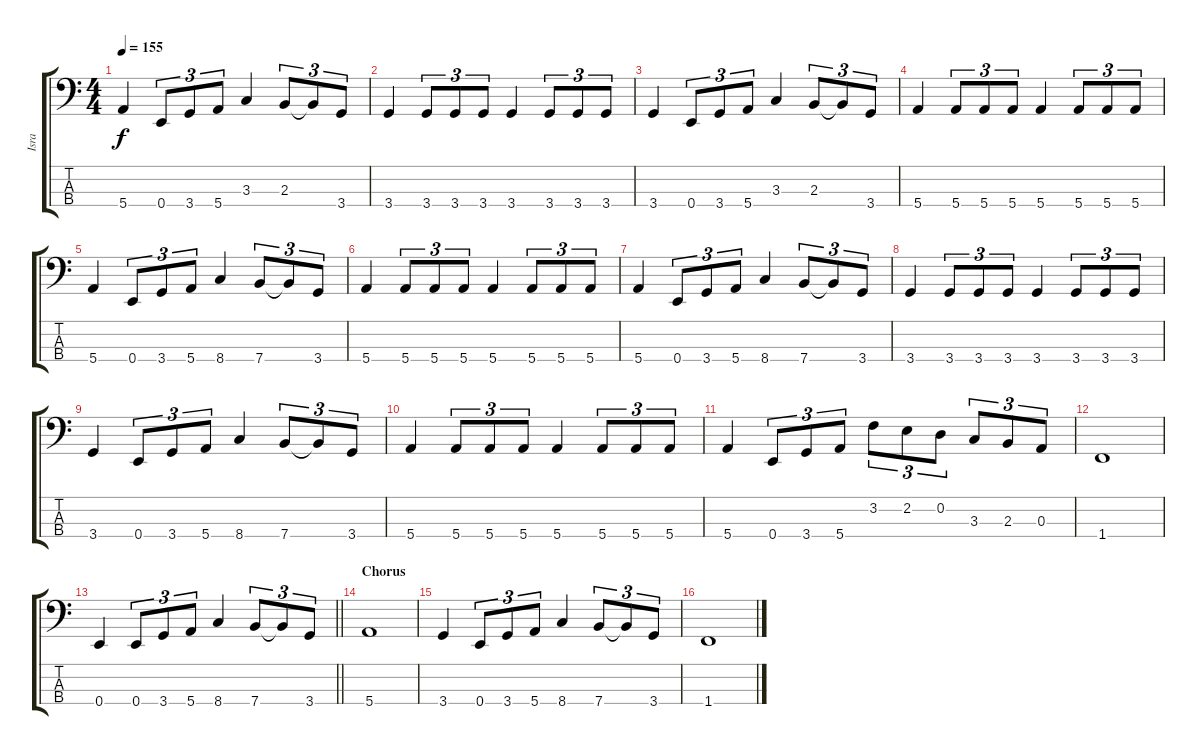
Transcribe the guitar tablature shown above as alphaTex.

\track ("Isra" "Isra") {instrument electricbassfinger}
\staff {score tabs}
\tuning (G2 D2 A1 E1) {hide}
\ts (4 4)
\tempo 155
\clef f4
\ks c
5.4.4{dy f} 0.4.8{tu (3 2)} 3.4.8{tu (3 2)} 5.4.8{tu (3 2)} 3.3.4 2.3.8{tu (3 2)} 2.3{t}.8{tu (3 2)} 3.4.8{tu (3 2)} |
3.4.4 3.4.8{tu (3 2)} 3.4.8{tu (3 2)} 3.4.8{tu (3 2)} 3.4.4 3.4.8{tu (3 2)} 3.4.8{tu (3 2)} 3.4.8{tu (3 2)} |
3.4.4 0.4.8{tu (3 2)} 3.4.8{tu (3 2)} 5.4.8{tu (3 2)} 3.3.4 2.3.8{tu (3 2)} 2.3{t}.8{tu (3 2)} 3.4.8{tu (3 2)} |
5.4.4 5.4.8{tu (3 2)} 5.4.8{tu (3 2)} 5.4.8{tu (3 2)} 5.4.4 5.4.8{tu (3 2)} 5.4.8{tu (3 2)} 5.4.8{tu (3 2)} |
5.4.4 0.4.8{tu (3 2)} 3.4.8{tu (3 2)} 5.4.8{tu (3 2)} 8.4.4 7.4.8{tu (3 2)} 7.4{t}.8{tu (3 2)} 3.4.8{tu (3 2)} |
5.4.4 5.4.8{tu (3 2)} 5.4.8{tu (3 2)} 5.4.8{tu (3 2)} 5.4.4 5.4.8{tu (3 2)} 5.4.8{tu (3 2)} 5.4.8{tu (3 2)} |
5.4.4 0.4.8{tu (3 2)} 3.4.8{tu (3 2)} 5.4.8{tu (3 2)} 8.4.4 7.4.8{tu (3 2)} 7.4{t}.8{tu (3 2)} 3.4.8{tu (3 2)} |
3.4.4 3.4.8{tu (3 2)} 3.4.8{tu (3 2)} 3.4.8{tu (3 2)} 3.4.4 3.4.8{tu (3 2)} 3.4.8{tu (3 2)} 3.4.8{tu (3 2)} |
3.4.4 0.4.8{tu (3 2)} 3.4.8{tu (3 2)} 5.4.8{tu (3 2)} 8.4.4 7.4.8{tu (3 2)} 7.4{t}.8{tu (3 2)} 3.4.8{tu (3 2)} |
5.4.4 5.4.8{tu (3 2)} 5.4.8{tu (3 2)} 5.4.8{tu (3 2)} 5.4.4 5.4.8{tu (3 2)} 5.4.8{tu (3 2)} 5.4.8{tu (3 2)} |
5.4.4 0.4.8{tu (3 2)} 3.4.8{tu (3 2)} 5.4.8{tu (3 2)} 3.2.8{tu (3 2)} 2.2.8{tu (3 2)} 0.2.8{tu (3 2)} 3.3.8{tu (3 2)} 2.3.8{tu (3 2)} 0.3.8{tu (3 2)} |
1.4.1 |
\barLineRight lightlight
0.4.4 0.4.8{tu (3 2)} 3.4.8{tu (3 2)} 5.4.8{tu (3 2)} 8.4.4 7.4.8{tu (3 2)} 7.4{t}.8{tu (3 2)} 3.4.8{tu (3 2)} |
\section ("" "Chorus")
5.4.1 |
3.4.4 0.4.8{tu (3 2)} 3.4.8{tu (3 2)} 5.4.8{tu (3 2)} 8.4.4 7.4.8{tu (3 2)} 7.4{t}.8{tu (3 2)} 3.4.8{tu (3 2)} |
1.4.1
